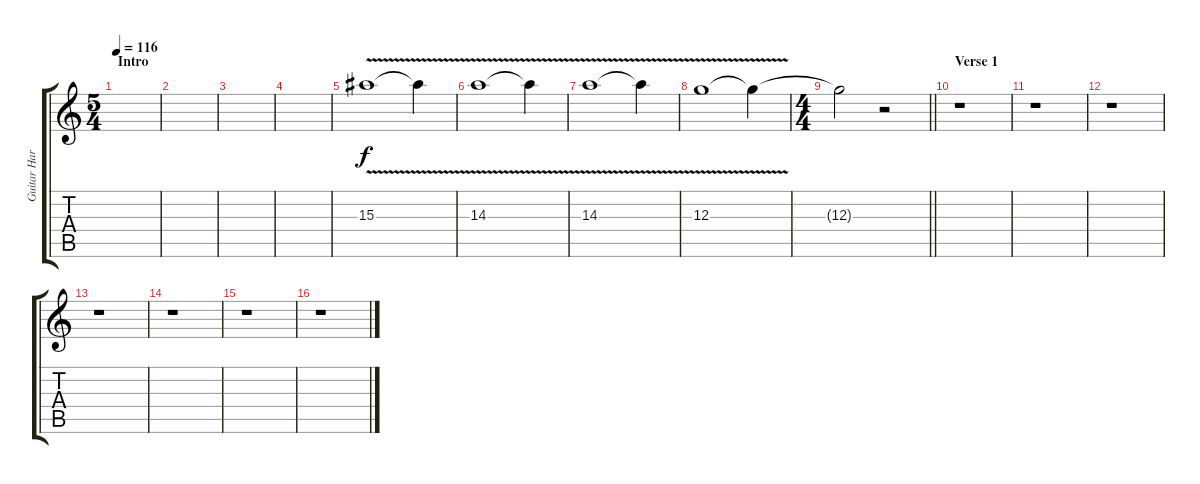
\track ("Guitar Harmony Middle" "Guitar Har") {instrument distortionguitar}
\staff {score tabs}
\tuning (E4 B3 G3 D3 A2 E2) {hide}
\ts (5 4)
\section ("" "Intro")
\tempo 116
\clef g2
\ks c
|
|
|
|
15.3{v}.1 15.3{t}.4 |
14.3{v}.1 14.3{t}.4 |
14.3{v}.1 14.3{t}.4 |
12.3{v}.1 12.3{t}.4 |
\ts (4 4)
\barLineRight lightlight
12.3{t}.2 r.2 |
\section ("" "Verse 1")
r.1 |
r.1 |
r.1 |
r.1 |
r.1 |
r.1 |
r.1
